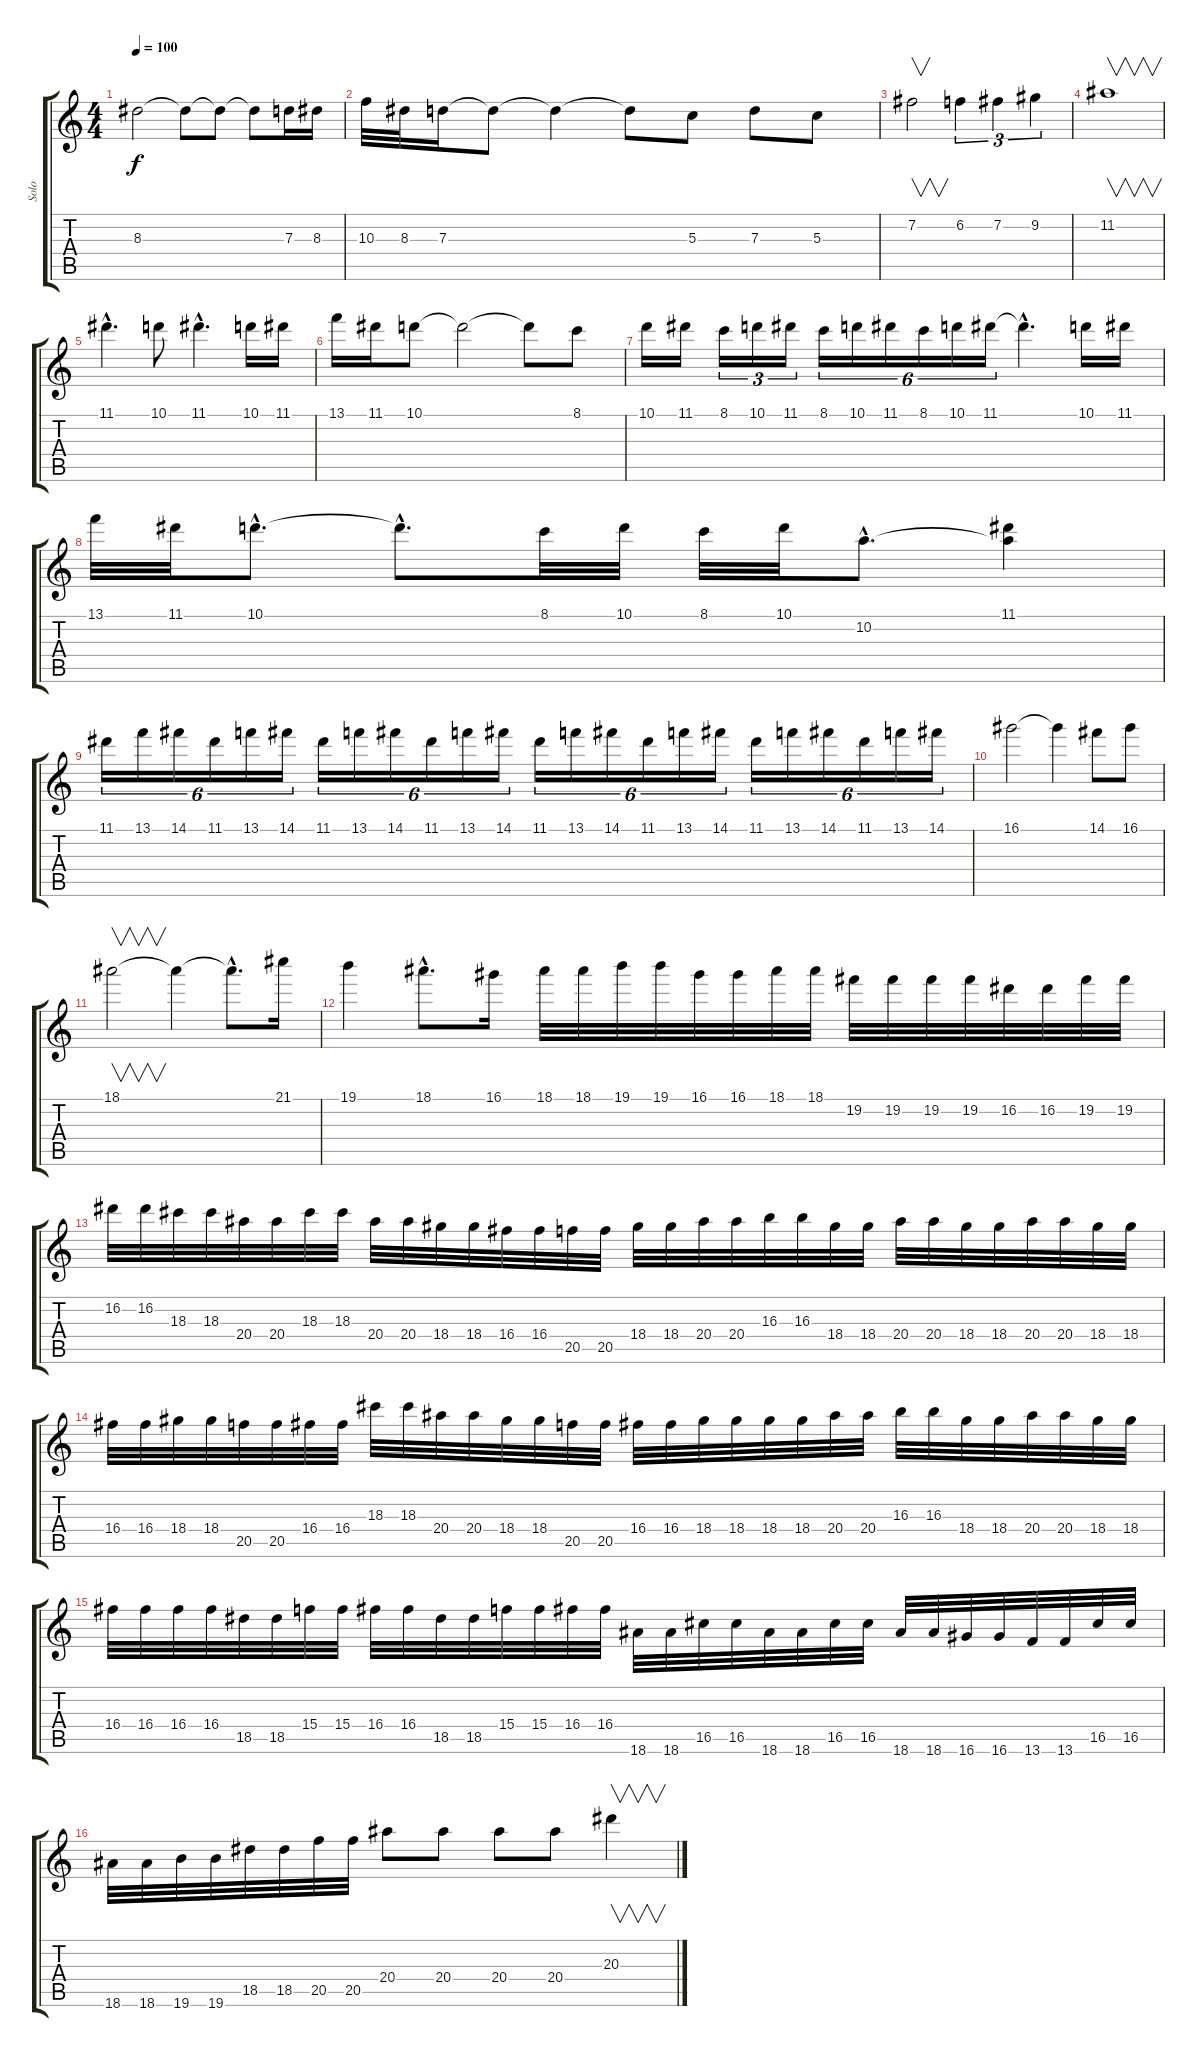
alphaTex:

\track ("Solo" "Solo") {instrument overdrivenguitar}
\staff {score tabs}
\tuning (E4 B3 G3 D3 A2 E2) {hide}
\ts (4 4)
\tempo 100
\clef g2
\ks c
8.3.2{dy f instrument overdrivenguitar} 8.3{t}.8 8.3{t}.8 8.3{t}.8 7.3.16 8.3.16 |
10.3.32 8.3.32 7.3.16 7.3{t}.8 7.3{t}.4 7.3{t}.8 5.3.8 7.3.8 5.3.8 |
7.2.2{v} 6.2.4{tu (3 2)} 7.2.4{tu (3 2)} 9.2.4{tu (3 2)} |
11.2.1{v} |
11.1{hac}.4{d} 10.1.8 11.1{hac}.4{d} 10.1.16 11.1.16 |
13.1.16 11.1.16 10.1.8 10.1{t}.2 10.1{t}.8 8.1.8 |
10.1.16 11.1.16 8.1.16{tu (3 2)} 10.1.16{tu (3 2)} 11.1.16{tu (3 2)} 8.1.16{tu (6 4)} 10.1.16{tu (6 4)} 11.1.16{tu (6 4)} 8.1.16{tu (6 4)} 10.1.16{tu (6 4)} 11.1.16{tu (6 4)} 11.1{hac t}.4{d} 10.1.16 11.1.16 |
13.1.32 11.1.32 10.1{hac}.8{d} 10.1{hac t}.8{d} 8.1.32 10.1.32 8.1.32 10.1.32 10.2{hac}.8{d} (11.1 10.2{t}).4 |
11.1.16{tu (6 4)} 13.1.16{tu (6 4)} 14.1.16{tu (6 4)} 11.1.16{tu (6 4)} 13.1.16{tu (6 4)} 14.1.16{tu (6 4)} 11.1.16{tu (6 4)} 13.1.16{tu (6 4)} 14.1.16{tu (6 4)} 11.1.16{tu (6 4)} 13.1.16{tu (6 4)} 14.1.16{tu (6 4)} 11.1.16{tu (6 4)} 13.1.16{tu (6 4)} 14.1.16{tu (6 4)} 11.1.16{tu (6 4)} 13.1.16{tu (6 4)} 14.1.16{tu (6 4)} 11.1.16{tu (6 4)} 13.1.16{tu (6 4)} 14.1.16{tu (6 4)} 11.1.16{tu (6 4)} 13.1.16{tu (6 4)} 14.1.16{tu (6 4)} |
16.1.2 16.1{t}.4 14.1.8 16.1.8 |
18.1.2{v} 18.1{t}.4 18.1{hac t}.8{d} 21.1.16 |
19.1.4 18.1{hac}.8{d} 16.1.16 18.1.32 18.1.32 19.1.32 19.1.32 16.1.32 16.1.32 18.1.32 18.1.32 19.2.32 19.2.32 19.2.32 19.2.32 16.2.32 16.2.32 19.2.32 19.2.32 |
16.2.32 16.2.32 18.3.32 18.3.32 20.4.32 20.4.32 18.3.32 18.3.32 20.4.32 20.4.32 18.4.32 18.4.32 16.4.32 16.4.32 20.5.32 20.5.32 18.4.32 18.4.32 20.4.32 20.4.32 16.3.32 16.3.32 18.4.32 18.4.32 20.4.32 20.4.32 18.4.32 18.4.32 20.4.32 20.4.32 18.4.32 18.4.32 |
16.4.32 16.4.32 18.4.32 18.4.32 20.5.32 20.5.32 16.4.32 16.4.32 18.3.32 18.3.32 20.4.32 20.4.32 18.4.32 18.4.32 20.5.32 20.5.32 16.4.32 16.4.32 18.4.32 18.4.32 18.4.32 18.4.32 20.4.32 20.4.32 16.3.32 16.3.32 18.4.32 18.4.32 20.4.32 20.4.32 18.4.32 18.4.32 |
16.4.32 16.4.32 16.4.32 16.4.32 18.5.32 18.5.32 15.4.32 15.4.32 16.4.32 16.4.32 18.5.32 18.5.32 15.4.32 15.4.32 16.4.32 16.4.32 18.6.32 18.6.32 16.5.32 16.5.32 18.6.32 18.6.32 16.5.32 16.5.32 18.6.32 18.6.32 16.6.32 16.6.32 13.6.32 13.6.32 16.5.32 16.5.32 |
18.6.32 18.6.32 19.6.32 19.6.32 18.5.32 18.5.32 20.5.32 20.5.32 20.4.8 20.4.8 20.4.8 20.4.8 20.3.4{v}
